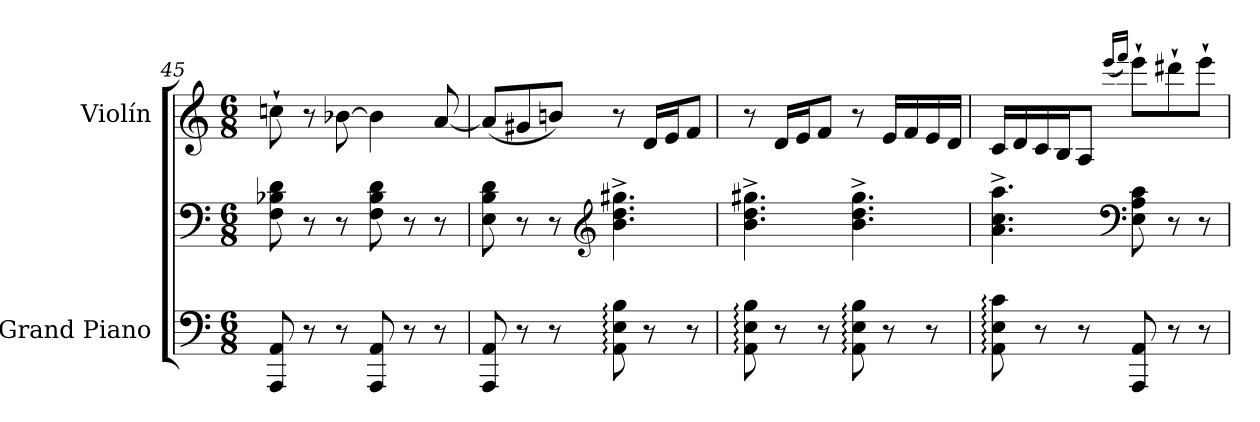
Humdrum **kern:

**kern	**kern	**kern
*part2	*part2	*part1
*staff3	*staff2	*staff1
*I"Grand Piano	*	*I"Violín
*I'Pno.	*	*I'Vln.
*clefF4	*clefF4	*clefG2
*k[]	*k[]	*k[]
*M6/8	*M6/8	*M6/8
=45	=45	=45
8AAA/ 8AA/	8F\ 8B-X\ 8d\	8ccn`\
8r	8r	8r
8r	8r	[8b-X\
8AAA/ 8AA/	8F\ 8B-\ 8d\	4b-\]
8r	8r	.
8r	8r	[8a/
=46	=46	=46
8AAA/ 8AA/	8E\ 8B\ 8d\	(8a/L]
8r	8r	8g#X/
8r	8r	8bn/J)
*	*clefG2	*
8AA\: 8E\: 8B\:	4.b\^ 4.dd\^ 4.gg#X\^	8r
8r	.	16d/LL
.	.	16e/J
8r	.	8f/J
=47	=47	=47
8AA\: 8E\: 8B\:	4.b\^ 4.dd\^ 4.gg#X\^	8r
8r	.	16d/LL
.	.	16e/J
8r	.	8f/J
8AA\: 8E\: 8B\:	4.b\^ 4.dd\^ 4.gg#\^	8r
8r	.	16e/LL
.	.	16f/
8r	.	16e/
.	.	16d/JJ
!!LO:LB:g=z
=48	=48	=48
8AA\: 8E\: 8c\:	4.a\^ 4.cc\^ 4.aa\^	16c/LL
.	.	16d/
8r	.	16c/
.	.	16B/J
8r	.	8A/J
*	*clefF4	*
.	.	(16qeee/LL
.	.	16qfff/JJ)
8AAA/ 8AA/	8E\ 8A\ 8c\	8eee`\L
8r	8r	8ddd#X`\
8r	8r	8eee`\J
=	=	=
*-	*-	*-
